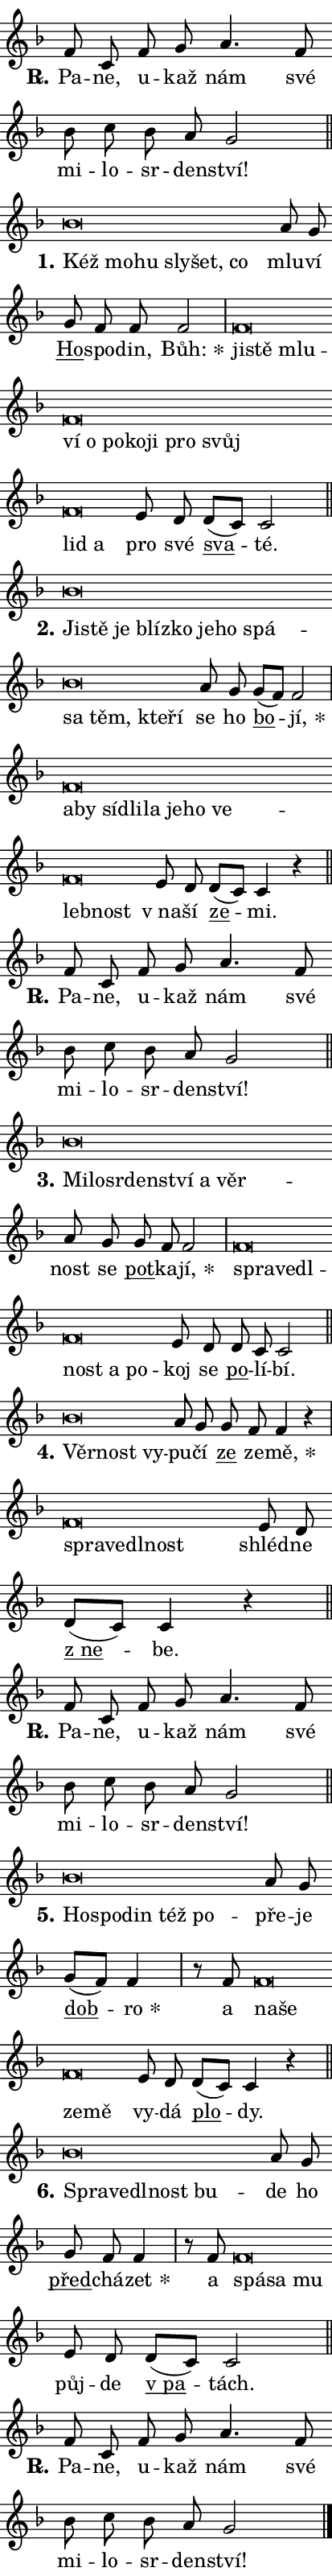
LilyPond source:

\version "2.24.0"
\header { tagline = "" }
\paper {
  indent = 0\cm
  top-margin = 0\cm
  right-margin = 0\cm
  bottom-margin = 0\cm
  left-margin = 0\cm
  paper-width = 7\cm
  page-breaking = #ly:one-page-breaking
  system-system-spacing.basic-distance = #11
  score-system-spacing.basic-distance = #11
  ragged-last = ##f
}


%% Author: Thomas Morley
%% https://lists.gnu.org/archive/html/lilypond-user/2020-05/msg00002.html
#(define (line-position grob)
"Returns position of @var[grob} in current system:
   @code{'start}, if at first time-step
   @code{'end}, if at last time-step
   @code{'middle} otherwise
"
  (let* ((col (ly:item-get-column grob))
         (ln (ly:grob-object col 'left-neighbor))
         (rn (ly:grob-object col 'right-neighbor))
         (col-to-check-left (if (ly:grob? ln) ln col))
         (col-to-check-right (if (ly:grob? rn) rn col))
         (break-dir-left
           (and
             (ly:grob-property col-to-check-left 'non-musical #f)
             (ly:item-break-dir col-to-check-left)))
         (break-dir-right
           (and
             (ly:grob-property col-to-check-right 'non-musical #f)
             (ly:item-break-dir col-to-check-right))))
        (cond ((eqv? 1 break-dir-left) 'start)
              ((eqv? -1 break-dir-right) 'end)
              (else 'middle))))

#(define (tranparent-at-line-position vctor)
  (lambda (grob)
  "Relying on @code{line-position} select the relevant enry from @var{vctor}.
Used to determine transparency,"
    (case (line-position grob)
      ((end) (not (vector-ref vctor 0)))
      ((middle) (not (vector-ref vctor 1)))
      ((start) (not (vector-ref vctor 2))))))

noteHeadBreakVisibility =
#(define-music-function (break-visibility)(vector?)
"Makes @code{NoteHead}s transparent relying on @var{break-visibility}"
#{
  \override NoteHead.transparent =
    #(tranparent-at-line-position break-visibility)
#})

#(define delete-ledgers-for-transparent-note-heads
  (lambda (grob)
    "Reads whether a @code{NoteHead} is transparent.
If so this @code{NoteHead} is removed from @code{'note-heads} from
@var{grob}, which is supposed to be @code{LedgerLineSpanner}.
As a result ledgers are not printed for this @code{NoteHead}"
    (let* ((nhds-array (ly:grob-object grob 'note-heads))
           (nhds-list
             (if (ly:grob-array? nhds-array)
                 (ly:grob-array->list nhds-array)
                 '()))
           ;; Relies on the transparent-property being done before
           ;; Staff.LedgerLineSpanner.after-line-breaking is executed.
           ;; This is fragile ...
           (to-keep
             (remove
               (lambda (nhd)
                 (ly:grob-property nhd 'transparent #f))
               nhds-list)))
      ;; TODO find a better method to iterate over grob-arrays, similiar
      ;; to filter/remove etc for lists
      ;; For now rebuilt from scratch
      (set! (ly:grob-object grob 'note-heads)  '())
      (for-each
        (lambda (nhd)
          (ly:pointer-group-interface::add-grob grob 'note-heads nhd))
        to-keep))))

hideNotes = {
  \noteHeadBreakVisibility #begin-of-line-visible
}
unHideNotes = {
  \noteHeadBreakVisibility #all-visible
}

% work-around for resetting accidentals
% https://lilypond.org/doc/v2.23/Documentation/notation/displaying-rhythms#unmetered-music
cadenzaMeasure = {
  \cadenzaOff
  \partial 1024 s1024
  \cadenzaOn
}

#(define-markup-command (accent layout props text) (markup?)
  "Underline accented syllable"
  (interpret-markup layout props
    #{\markup \override #'(offset . 4.3) \underline { #text }#}))

responsum = \markup \concat {
  "R" \hspace #-1.05 \path #0.1 #'((moveto 0 0.07) (lineto 0.9 0.8)) \hspace #0.05 "."
}

\layout {
    \context {
        \Staff
        \remove "Time_signature_engraver"
        \override LedgerLineSpanner.after-line-breaking = #delete-ledgers-for-transparent-note-heads
    }
    \context {
        \Voice {
            \override NoteHead.output-attributes = #'((class . "notehead"))
            \override Hairpin.height = #0.55
        }
    }
    \context {
        \Lyrics {
            \override StanzaNumber.output-attributes = #'((class . "stanzanumber"))
            \override LyricSpace.minimum-distance = #0.9
            \override LyricText.font-name = #"TeX Gyre Schola"
            \override LyricText.font-size = 1
            \override StanzaNumber.font-name = #"TeX Gyre Schola Bold"
            \override StanzaNumber.font-size = 1
        }
    }
}

% magnetic-lyrics.ily
%
%   written by
%     Jean Abou Samra <jean@abou-samra.fr>
%     Werner Lemberg <wl@gnu.org>
%
%   adapted by
%     Jiri Hon <jiri.hon@gmail.com>
%
% Version 2022-Apr-15

% https://www.mail-archive.com/lilypond-user@gnu.org/msg149350.html

#(define (Left_hyphen_pointer_engraver context)
   "Collect syllable-hyphen-syllable occurrences in lyrics and store
them in properties.  This engraver only looks to the left.  For
example, if the lyrics input is @code{foo -- bar}, it does the
following.

@itemize @bullet
@item
Set the @code{text} property of the @code{LyricHyphen} grob between
@q{foo} and @q{bar} to @code{foo}.

@item
Set the @code{left-hyphen} property of the @code{LyricText} grob with
text @q{foo} to the @code{LyricHyphen} grob between @q{foo} and
@q{bar}.
@end itemize

Use this auxiliary engraver in combination with the
@code{lyric-@/text::@/apply-@/magnetic-@/offset!} hook."
   (let ((hyphen #f)
         (text #f))
     (make-engraver
      (acknowledgers
       ((lyric-syllable-interface engraver grob source-engraver)
        (set! text grob)))
      (end-acknowledgers
       ((lyric-hyphen-interface engraver grob source-engraver)
        ;(when (not (grob::has-interface grob 'lyric-space-interface))
          (set! hyphen grob)));)
      ((stop-translation-timestep engraver)
       (when (and text hyphen)
         (ly:grob-set-object! text 'left-hyphen hyphen))
       (set! text #f)
       (set! hyphen #f)))))

#(define (lyric-text::apply-magnetic-offset! grob)
   "If the space between two syllables is less than the value in
property @code{LyricText@/.details@/.squash-threshold}, move the right
syllable to the left so that it gets concatenated with the left
syllable.

Use this function as a hook for
@code{LyricText@/.after-@/line-@/breaking} if the
@code{Left_@/hyphen_@/pointer_@/engraver} is active."
   (let ((hyphen (ly:grob-object grob 'left-hyphen #f)))
     (when hyphen
       (let ((left-text (ly:spanner-bound hyphen LEFT)))
         (when (grob::has-interface left-text 'lyric-syllable-interface)
           (let* ((common (ly:grob-common-refpoint grob left-text X))
                  (this-x-ext (ly:grob-extent grob common X))
                  (left-x-ext
                   (begin
                     ;; Trigger magnetism for left-text.
                     (ly:grob-property left-text 'after-line-breaking)
                     (ly:grob-extent left-text common X)))
                  ;; `delta` is the gap width between two syllables.
                  (delta (- (interval-start this-x-ext)
                            (interval-end left-x-ext)))
                  (details (ly:grob-property grob 'details))
                  (threshold (assoc-get 'squash-threshold details 0.2)))
             (when (< delta threshold)
               (let* (;; We have to manipulate the input text so that
                      ;; ligatures crossing syllable boundaries are not
                      ;; disabled.  For languages based on the Latin
                      ;; script this is essentially a beautification.
                      ;; However, for non-Western scripts it can be a
                      ;; necessity.
                      (lt (ly:grob-property left-text 'text))
                      (rt (ly:grob-property grob 'text))
                      (is-space (grob::has-interface hyphen 'lyric-space-interface))
                      (space (if is-space " " ""))
                      (space-markup (grob-interpret-markup grob " "))
                      (space-size (interval-length (ly:stencil-extent space-markup X)))
                      (extra-delta (if is-space space-size 0))
                      ;; Append new syllable.
                      (ltrt-space (if (and (string? lt) (string? rt))
                                (string-append lt space rt)
                                (make-concat-markup (list lt space rt))))
                      ;; Right-align `ltrt` to the right side.
                      (ltrt-space-markup (grob-interpret-markup
                               grob
                               (make-translate-markup
                                (cons (interval-length this-x-ext) 0)
                                (make-right-align-markup ltrt-space)))))
                 (begin
                   ;; Don't print `left-text`.
                   (ly:grob-set-property! left-text 'stencil #f)
                   ;; Set text and stencil (which holds all collected
                   ;; syllables so far) and shift it to the left.
                   (ly:grob-set-property! grob 'text ltrt-space)
                   (ly:grob-set-property! grob 'stencil ltrt-space-markup)
                   (ly:grob-translate-axis! grob (- (- delta extra-delta)) X))))))))))


#(define (lyric-hyphen::displace-bounds-first grob)
   ;; Make very sure this callback isn't triggered too early.
   (let ((left (ly:spanner-bound grob LEFT))
         (right (ly:spanner-bound grob RIGHT)))
     (ly:grob-property left 'after-line-breaking)
     (ly:grob-property right 'after-line-breaking)
     (ly:lyric-hyphen::print grob)))

squashThreshold = #0.4

\layout {
  \context {
    \Lyrics
    \consists #Left_hyphen_pointer_engraver
    \override LyricText.after-line-breaking =
      #lyric-text::apply-magnetic-offset!
    \override LyricHyphen.stencil = #lyric-hyphen::displace-bounds-first
    \override LyricText.details.squash-threshold = \squashThreshold
    \override LyricHyphen.minimum-distance = 0
    \override LyricHyphen.minimum-length = \squashThreshold
  }
}

squash = \override LyricText.details.squash-threshold = 9999
unSquash = \override LyricText.details.squash-threshold = \squashThreshold

left = \override LyricText.self-alignment-X = #LEFT
unLeft = \revert LyricText.self-alignment-X

starOffset = #(lambda (grob) 
                (let ((x_offset (ly:self-alignment-interface::aligned-on-x-parent grob)))
                  (if (= x_offset 0) 0 (+ x_offset 1.2))))

star = #(define-music-function (syllable)(string?)
"Append star separator at the end of a syllable"
#{
  \once \override LyricText.X-offset = #starOffset
  \lyricmode { \markup {
    #syllable
    \override #'((font-name . "TeX Gyre Schola Bold")) \hspace #0.2 \lower #0.65 \larger "*"
  } }
#})

starAccent = #(define-music-function (syllable)(string?)
"Append star separator at the end of a syllable and make accent"
#{
  \once \override LyricText.X-offset = #starOffset
  \lyricmode { \markup {
    \accent #syllable
    \override #'((font-name . "TeX Gyre Schola Bold")) \hspace #0.2 \lower #0.65 \larger "*"
  } }
#})

breath = #(define-music-function (syllable)(string?)
"Append breathing indicator at the end of a syllable"
#{
  \lyricmode { \markup { #syllable "+" } }
#})

optionalBreath = #(define-music-function (syllable)(string?)
"Append optional breathing indicator at the end of a syllable"
#{
  \lyricmode { \markup { #syllable "(+)" } }
#})


\score {
    <<
        \new Voice = "melody" { \cadenzaOn \key f \major \relative { f'8 c f g a4. f8 \bar "" bes c bes a g2 \cadenzaMeasure \bar "||" \break } }
        \new Lyrics \lyricsto "melody" { \lyricmode { \set stanza = \responsum
Pa -- ne, u -- kaž nám své mi -- lo -- sr -- den -- ství! } }
    >>
    \layout {}
}

\score {
    <<
        \new Voice = "melody" { \cadenzaOn \key f \major \relative { bes'\breve*1/16 \hideNotes \breve*1/16 \bar "" \breve*1/16 \bar "" \breve*1/16 \bar "" \breve*1/16 \breve*1/16 \bar "" \unHideNotes a8 g \bar "" g f f f2 \cadenzaMeasure \bar "|" f\breve*1/16 \hideNotes \breve*1/16 \bar "" \breve*1/16 \bar "" \breve*1/16 \bar "" \breve*1/16 \bar "" \breve*1/16 \bar "" \breve*1/16 \bar "" \breve*1/16 \bar "" \breve*1/16 \bar "" \breve*1/16 \bar "" \breve*1/16 \breve*1/16 \bar "" \unHideNotes e8 d \bar "" d[( c)] c2 \cadenzaMeasure \bar "||" \break } }
        \new Lyrics \lyricsto "melody" { \lyricmode { \set stanza = "1."
\left Kéž \squash mo -- hu sly -- šet, co \unLeft \unSquash mlu -- ví \markup \accent Ho -- spo -- din, \star Bůh: \left ji -- \squash stě mlu -- ví o po -- ko -- ji pro svůj lid a \unLeft \unSquash pro své \markup \accent sva -- té. } }
    >>
    \layout {}
}

\score {
    <<
        \new Voice = "melody" { \cadenzaOn \key f \major \relative { bes'\breve*1/16 \hideNotes \breve*1/16 \bar "" \breve*1/16 \bar "" \breve*1/16 \bar "" \breve*1/16 \bar "" \breve*1/16 \bar "" \breve*1/16 \bar "" \breve*1/16 \bar "" \breve*1/16 \bar "" \breve*1/16 \bar "" \breve*1/16 \breve*1/16 \bar "" \unHideNotes a8 g \bar "" g[( f)] f2 \cadenzaMeasure \bar "|" f\breve*1/16 \hideNotes \breve*1/16 \bar "" \breve*1/16 \bar "" \breve*1/16 \bar "" \breve*1/16 \bar "" \breve*1/16 \bar "" \breve*1/16 \bar "" \breve*1/16 \bar "" \breve*1/16 \breve*1/16 \bar "" \unHideNotes e8 d \bar "" d[( c)] c4 r \cadenzaMeasure \bar "||" \break } }
        \new Lyrics \lyricsto "melody" { \lyricmode { \set stanza = "2."
\left Ji -- \squash stě je blíz -- ko je -- ho spá -- sa těm, kte -- ří \unLeft \unSquash se ho \markup \accent bo -- \star jí, \left a -- \squash by sí -- dli -- la je -- ho ve -- leb -- nost \unLeft \unSquash "v na" -- ší \markup \accent ze -- mi. } }
    >>
    \layout {}
}

\score {
    <<
        \new Voice = "melody" { \cadenzaOn \key f \major \relative { f'8 c f g a4. f8 \bar "" bes c bes a g2 \cadenzaMeasure \bar "||" \break } }
        \new Lyrics \lyricsto "melody" { \lyricmode { \set stanza = \responsum
Pa -- ne, u -- kaž nám své mi -- lo -- sr -- den -- ství! } }
    >>
    \layout {}
}

\score {
    <<
        \new Voice = "melody" { \cadenzaOn \key f \major \relative { bes'\breve*1/16 \hideNotes \breve*1/16 \bar "" \breve*1/16 \bar "" \breve*1/16 \bar "" \breve*1/16 \bar "" \breve*1/16 \breve*1/16 \bar "" \unHideNotes a8 g \bar "" g f f2 \cadenzaMeasure \bar "|" f\breve*1/16 \hideNotes \breve*1/16 \bar "" \breve*1/16 \bar "" \breve*1/16 \bar "" \breve*1/16 \breve*1/16 \bar "" \unHideNotes e8 d \bar "" d c c2 \cadenzaMeasure \bar "||" \break } }
        \new Lyrics \lyricsto "melody" { \lyricmode { \set stanza = "3."
\left Mi -- \squash lo -- sr -- den -- ství a věr -- \unLeft \unSquash nost se \markup \accent pot -- ka -- \star jí, \left spra -- \squash ve -- dl -- nost a po -- \unLeft \unSquash koj se \markup \accent po -- lí -- bí. } }
    >>
    \layout {}
}

\score {
    <<
        \new Voice = "melody" { \cadenzaOn \key f \major \relative { bes'\breve*1/16 \hideNotes \breve*1/16 \breve*1/16 \bar "" \unHideNotes a8 g \bar "" g f f4 r \cadenzaMeasure \bar "|" f\breve*1/16 \hideNotes \breve*1/16 \bar "" \breve*1/16 \breve*1/16 \bar "" \unHideNotes e8 d \bar "" d[( c)] c4 r \cadenzaMeasure \bar "||" \break } }
        \new Lyrics \lyricsto "melody" { \lyricmode { \set stanza = "4."
\left Věr -- \squash nost vy -- \unLeft \unSquash pu -- čí \markup \accent ze ze -- \star mě, \left spra -- \squash ve -- dl -- nost \unLeft \unSquash shléd -- ne \markup \accent "z ne" -- be. } }
    >>
    \layout {}
}

\score {
    <<
        \new Voice = "melody" { \cadenzaOn \key f \major \relative { f'8 c f g a4. f8 \bar "" bes c bes a g2 \cadenzaMeasure \bar "||" \break } }
        \new Lyrics \lyricsto "melody" { \lyricmode { \set stanza = \responsum
Pa -- ne, u -- kaž nám své mi -- lo -- sr -- den -- ství! } }
    >>
    \layout {}
}

\score {
    <<
        \new Voice = "melody" { \cadenzaOn \key f \major \relative { bes'\breve*1/16 \hideNotes \breve*1/16 \bar "" \breve*1/16 \bar "" \breve*1/16 \breve*1/16 \bar "" \unHideNotes a8 g \bar "" g[( f)] f4 \cadenzaMeasure \bar "|" r8 f f\breve*1/16 \hideNotes \breve*1/16 \bar "" \breve*1/16 \breve*1/16 \bar "" \unHideNotes e8 d \bar "" d[( c)] c4 r \cadenzaMeasure \bar "||" \break } }
        \new Lyrics \lyricsto "melody" { \lyricmode { \set stanza = "5."
\left Ho -- \squash spo -- din též po -- \unLeft \unSquash pře -- je \markup \accent dob -- \star ro a \left na -- \squash še ze -- mě \unLeft \unSquash vy -- dá \markup \accent plo -- dy. } }
    >>
    \layout {}
}

\score {
    <<
        \new Voice = "melody" { \cadenzaOn \key f \major \relative { bes'\breve*1/16 \hideNotes \breve*1/16 \bar "" \breve*1/16 \bar "" \breve*1/16 \breve*1/16 \bar "" \unHideNotes a8 g \bar "" g f f4 \cadenzaMeasure \bar "|" r8 f f\breve*1/16 \hideNotes \breve*1/16 \breve*1/16 \bar "" \unHideNotes e8 d \bar "" d[( c)] c2 \cadenzaMeasure \bar "||" \break } }
        \new Lyrics \lyricsto "melody" { \lyricmode { \set stanza = "6."
\left Spra -- \squash ve -- dl -- nost bu -- \unLeft \unSquash de ho \markup \accent před -- chá -- \star zet a \left spá -- \squash sa mu \unLeft \unSquash půj -- de \markup \accent "v pa" -- tách. } }
    >>
    \layout {}
}

\score {
    <<
        \new Voice = "melody" { \cadenzaOn \key f \major \relative { f'8 c f g a4. f8 \bar "" bes c bes a g2 \cadenzaMeasure \bar "||" \break } \bar "|." }
        \new Lyrics \lyricsto "melody" { \lyricmode { \set stanza = \responsum
Pa -- ne, u -- kaž nám své mi -- lo -- sr -- den -- ství! } }
    >>
    \layout {}
}
